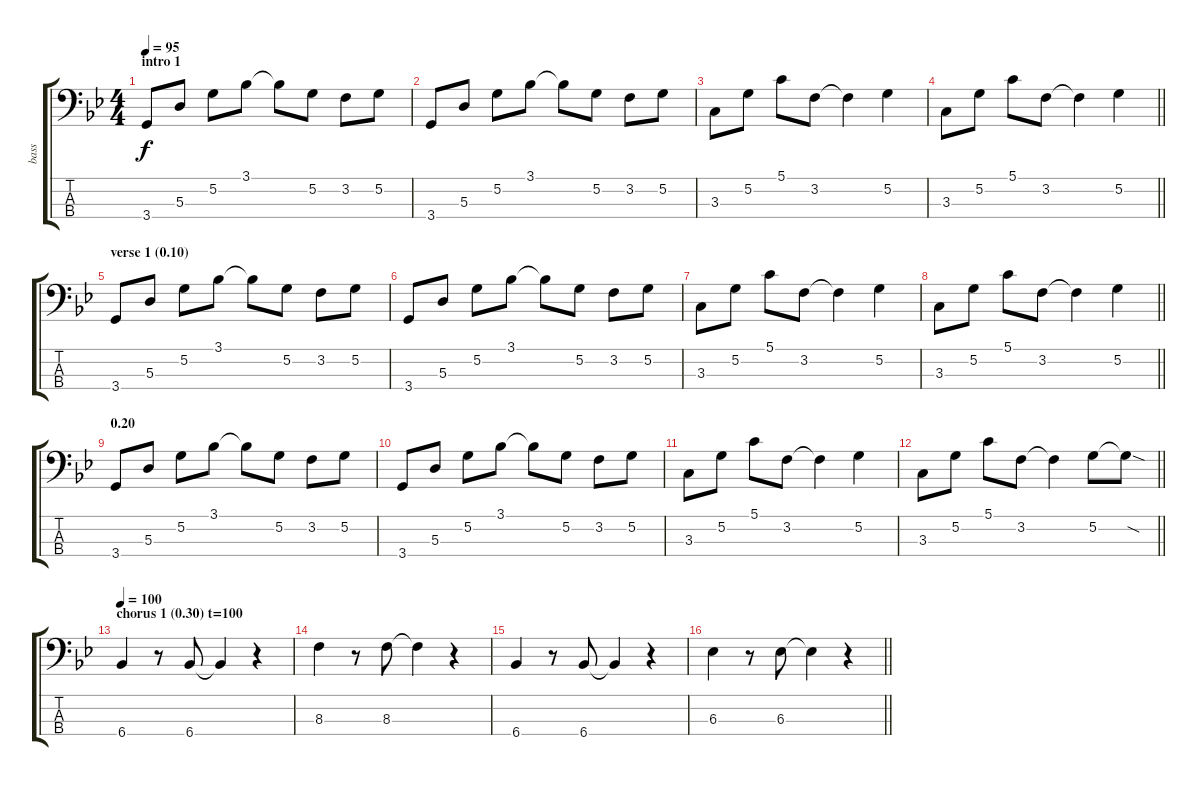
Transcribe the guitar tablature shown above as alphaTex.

\track ("bass" "bass") {instrument electricbassfinger}
\staff {score tabs}
\tuning (G2 D2 A1 E1) {hide}
\ts (4 4)
\section ("" "intro 1")
\tempo 95
\clef f4
\ks bb
3.4.8{dy f instrument electricbassfinger} 5.3.8 5.2.8 3.1.8 3.1{t}.8 5.2.8 3.2.8 5.2.8 |
3.4.8 5.3.8 5.2.8 3.1.8 3.1{t}.8 5.2.8 3.2.8 5.2.8 |
3.3.8 5.2.8 5.1.8 3.2.8 3.2{t}.4 5.2.4 |
\barLineRight lightlight
3.3.8 5.2.8 5.1.8 3.2.8 3.2{t}.4 5.2.4 |
\section ("" "verse 1 (0.10)")
3.4.8 5.3.8 5.2.8 3.1.8 3.1{t}.8 5.2.8 3.2.8 5.2.8 |
3.4.8 5.3.8 5.2.8 3.1.8 3.1{t}.8 5.2.8 3.2.8 5.2.8 |
3.3.8 5.2.8 5.1.8 3.2.8 3.2{t}.4 5.2.4 |
\barLineRight lightlight
3.3.8 5.2.8 5.1.8 3.2.8 3.2{t}.4 5.2.4 |
\section ("" "0.20")
3.4.8 5.3.8 5.2.8 3.1.8 3.1{t}.8 5.2.8 3.2.8 5.2.8 |
3.4.8 5.3.8 5.2.8 3.1.8 3.1{t}.8 5.2.8 3.2.8 5.2.8 |
3.3.8 5.2.8 5.1.8 3.2.8 3.2{t}.4 5.2.4 |
\barLineRight lightlight
3.3.8 5.2.8 5.1.8 3.2.8 3.2{t}.4 5.2.8 5.2{sod t}.8 |
\section ("" "chorus 1 (0.30) t=100")
\tempo 100
6.4.4 r.8 6.4.8 6.4{t}.4 r.4 |
8.3.4 r.8 8.3.8 8.3{t}.4 r.4 |
6.4.4 r.8 6.4.8 6.4{t}.4 r.4 |
\barLineRight lightlight
6.3.4 r.8 6.3.8 6.3{t}.4 r.4
